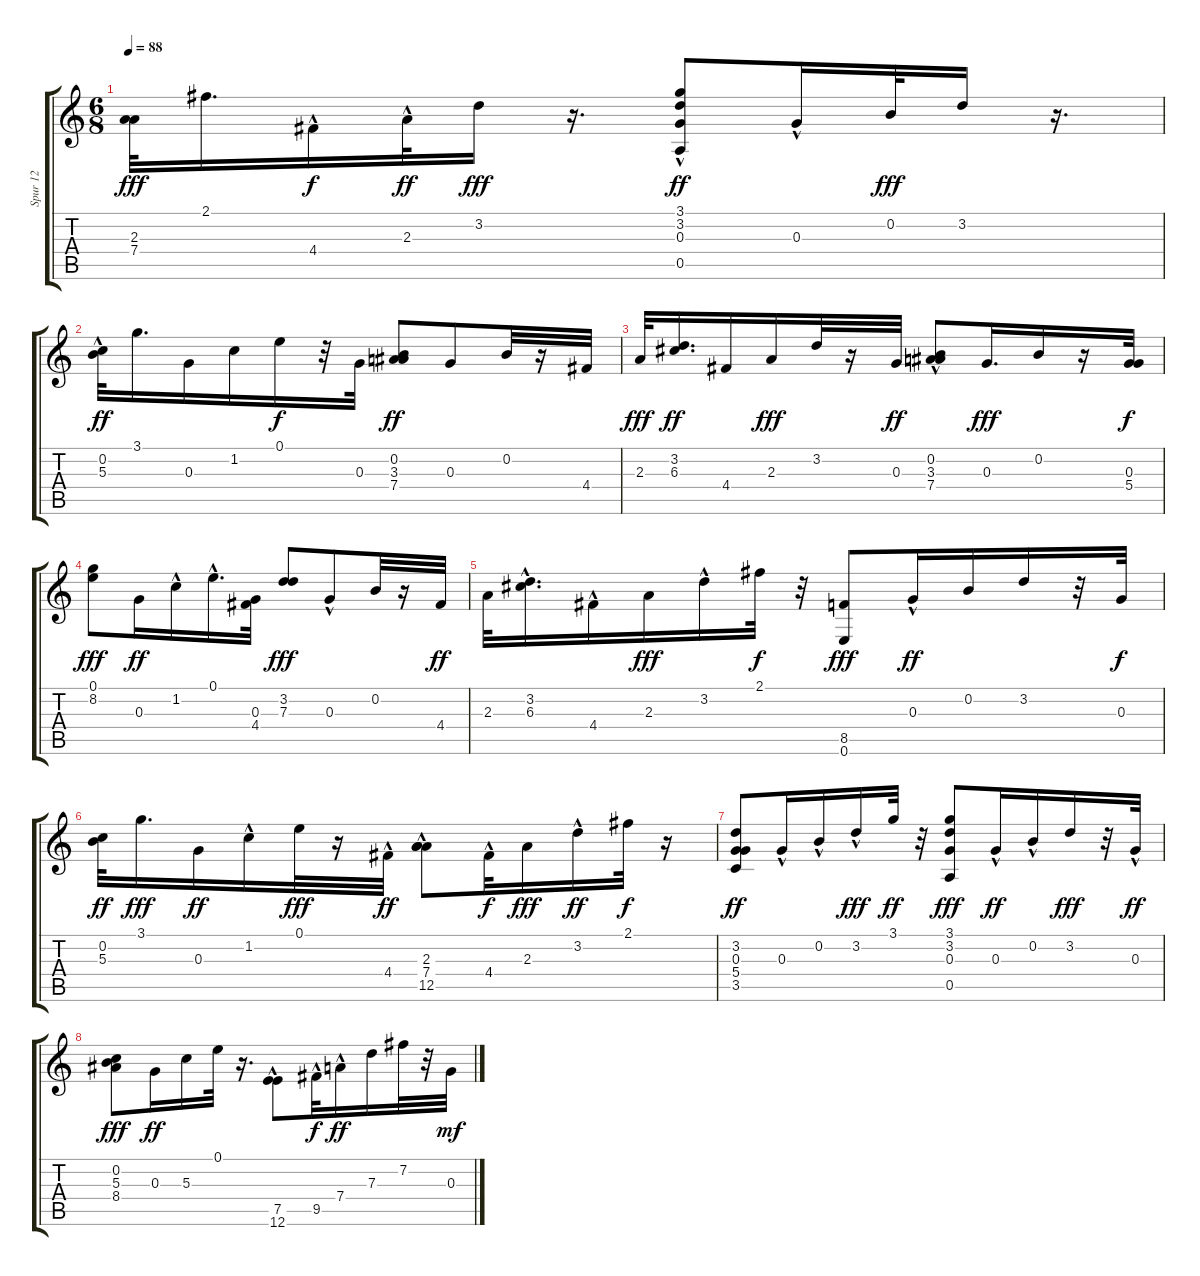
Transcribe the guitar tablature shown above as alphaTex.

\track ("Spur 12" "Spur 12") {instrument acousticguitarnylon}
\staff {score tabs}
\tuning (E4 B3 G3 D3 A2 E2) {hide}
\ts (6 8)
\tempo 88
\clef g2
\ks c
(2.3 7.4).32{dy fff} 2.1.16{d} 4.4{hac}.16{dy f} 2.3{hac}.32{dy ff} 3.2.16{dy fff} r.16{d} (3.1 3.2 0.3 0.5{hac}).8{dy ff} 0.3{hac}.16 0.2.32{dy fff} 3.2.16 r.16{d} |
(0.2{hac} 5.3).32{dy ff} 3.1.16{d} 0.3.16 1.2.16 0.1.16{dy f} r.32 0.3.32 (0.2 3.3 7.4).8{dy ff} 0.3.8 0.2.32 r.16 4.4.32 |
2.3.32{dy fff} (3.2 6.3).16{d dy ff} 4.4.16 2.3.16{dy fff} 3.2.32 r.16 0.3.32{dy ff} (0.2 3.3 7.4{hac}).8 0.3.16{d dy fff} 0.2.16 r.16 (0.3 5.4).32{dy f} |
(0.1 8.2).8{dy fff} 0.3.16{dy ff} 1.2{hac}.16 0.1{hac}.16{d} (0.3 4.4).32 (3.2 7.3).8{dy fff} 0.3{hac}.8 0.2.32 r.16 4.4.32{dy ff} |
2.3.32 (3.2 6.3{hac}).16{d} 4.4{hac}.16 2.3.16{dy fff} 3.2{hac}.16 2.1.32{dy f} r.32 (8.5 0.6).8{dy fff} 0.3{hac}.16{dy ff} 0.2.16 3.2.16 r.32 0.3.32{dy f} |
(0.2 5.3).32{dy ff} 3.1.16{d dy fff} 0.3.16{dy ff} 1.2{hac}.16 0.1.32{dy fff} r.16 4.4{hac}.32{dy ff} (2.3 7.4 12.5{hac}).8 4.4{hac}.32{dy f} 2.3.16{dy fff} 3.2{hac}.16{dy ff} 2.1.32{dy f} r.16 |
(3.2 0.3 5.4 3.5).8{dy ff} 0.3{hac}.16 0.2{hac}.16 3.2{hac}.16{dy fff} 3.1.32{dy ff} r.32 (3.1 3.2 0.3 0.5).8{dy fff} 0.3{hac}.16{dy ff} 0.2{hac}.16 3.2.16{dy fff} r.32 0.3{hac}.32{dy ff} |
(0.2 5.3 8.4).8{dy fff} 0.3.16{dy ff} 5.3.16 0.1.32 r.16{d} (7.5 12.6{hac}).8 9.5{hac}.32{dy f} 7.4{hac}.16{dy ff} 7.3.16 7.2.32 r.32 0.3.32{dy mf}
